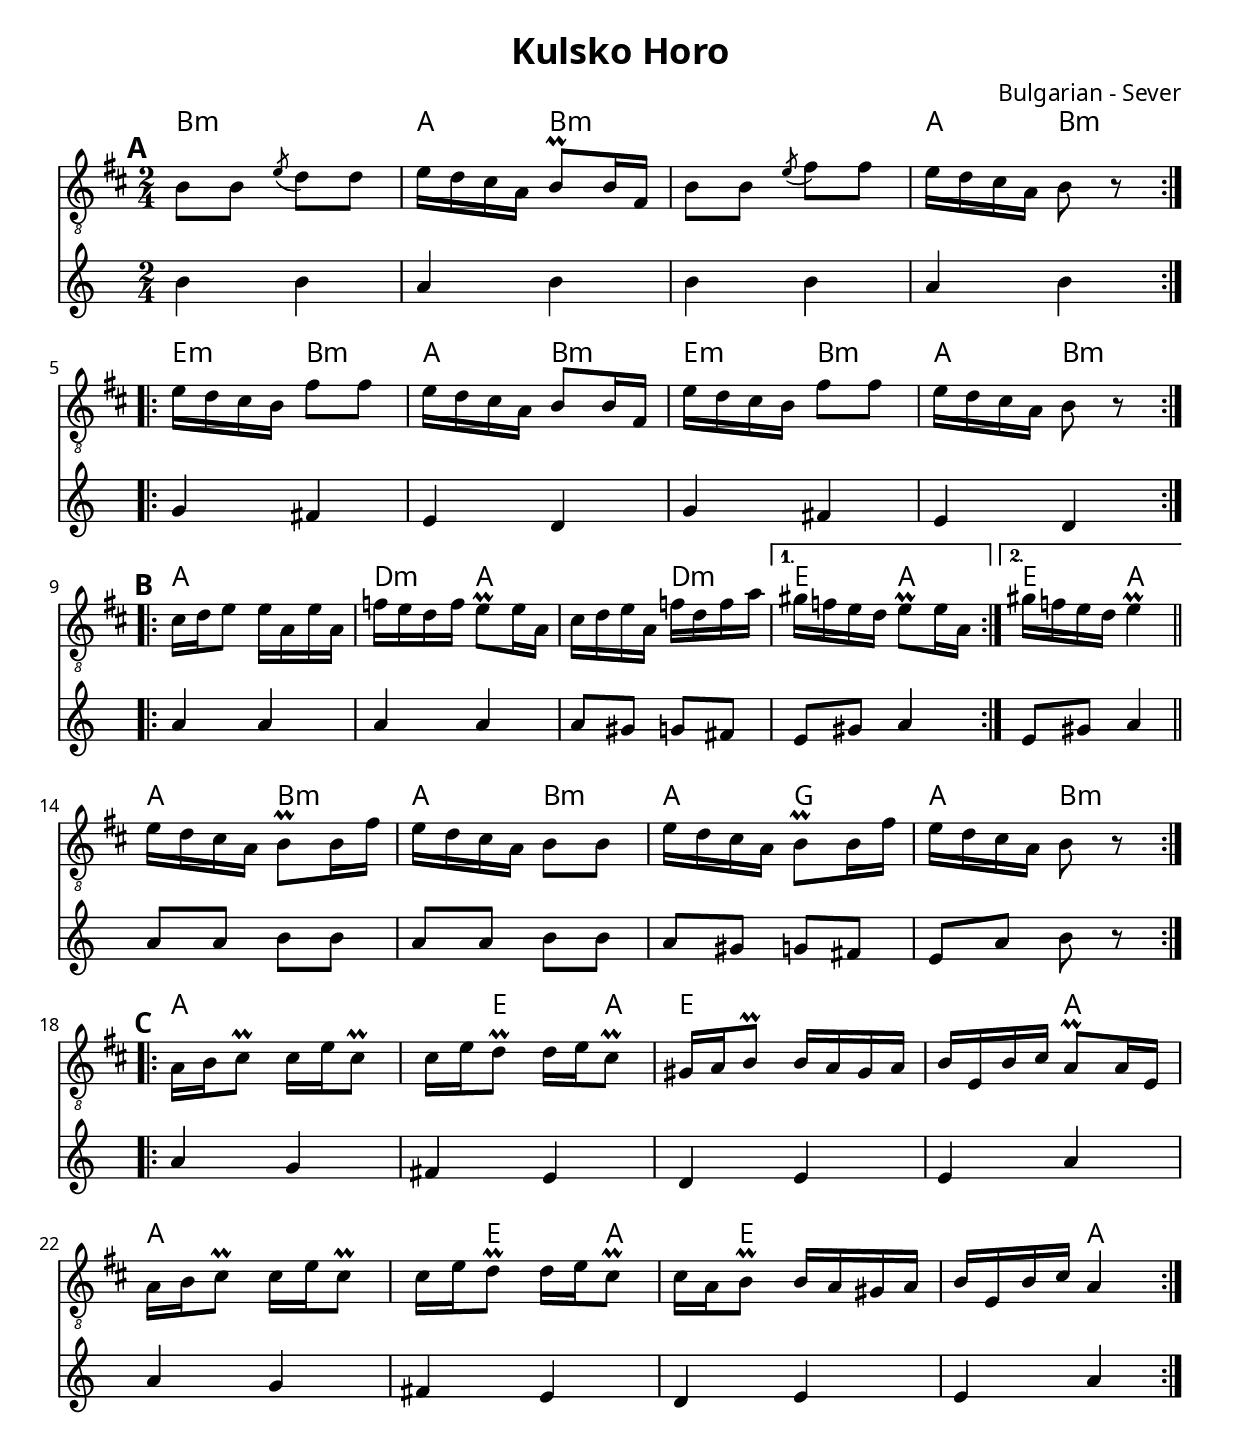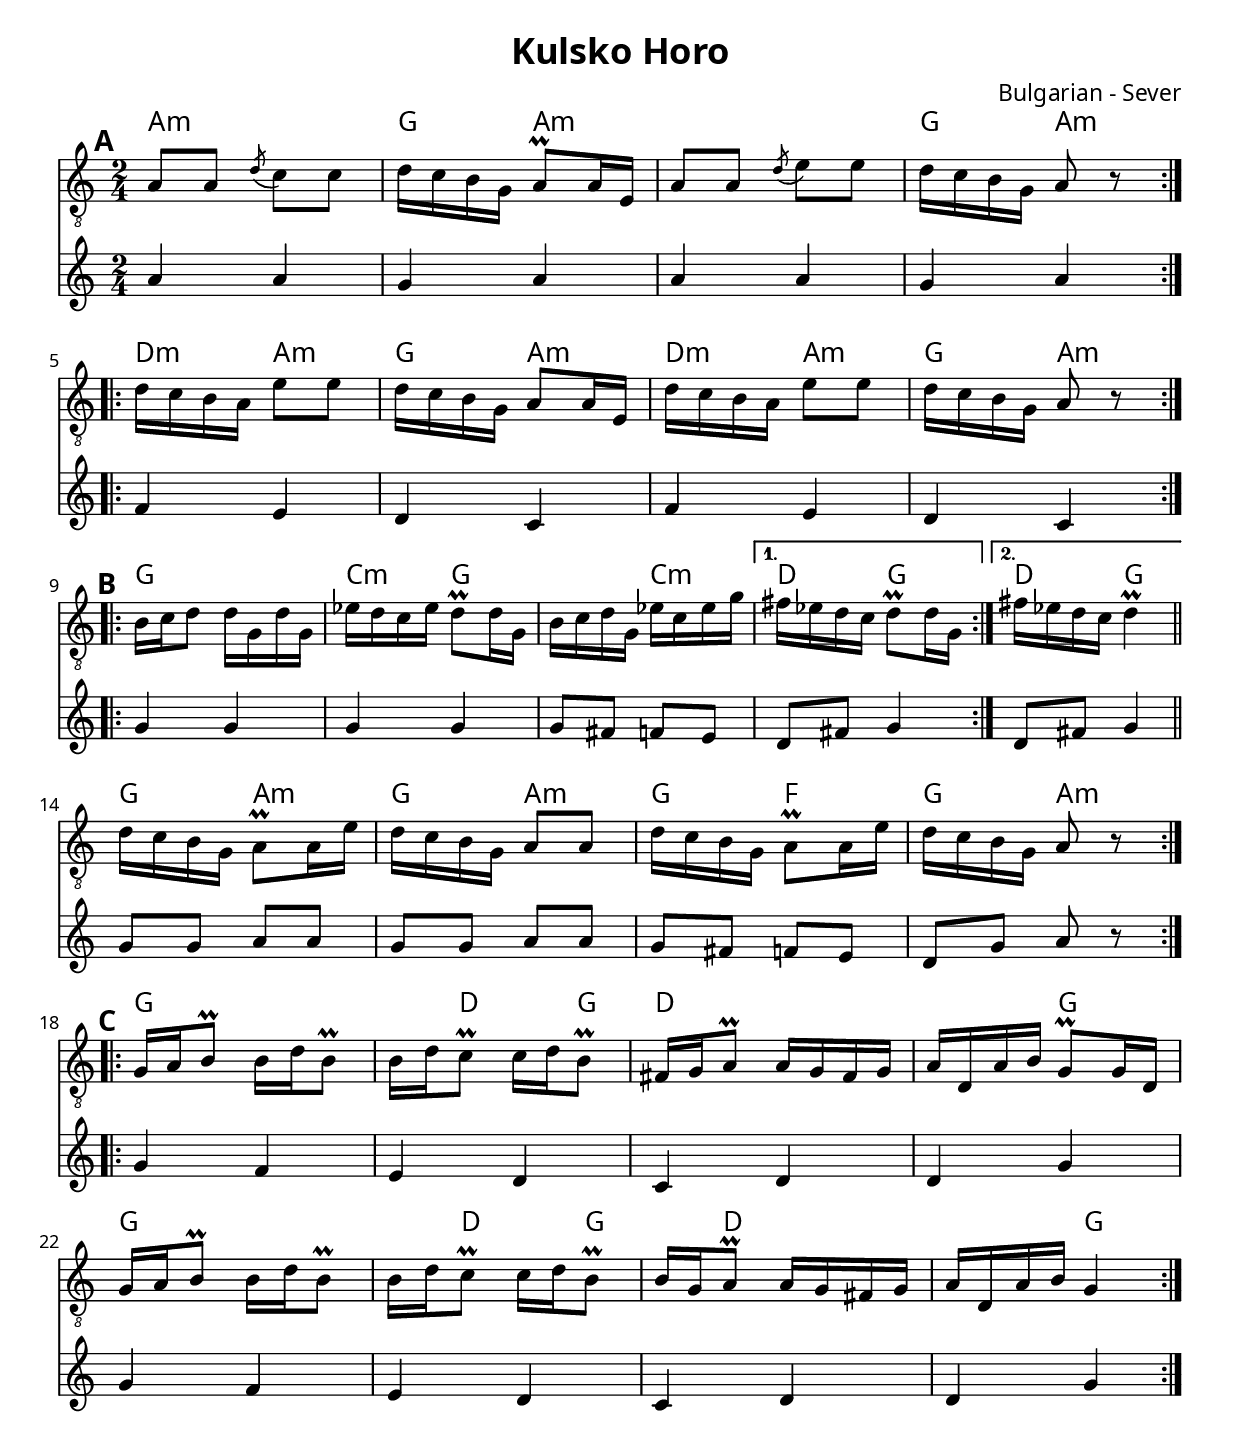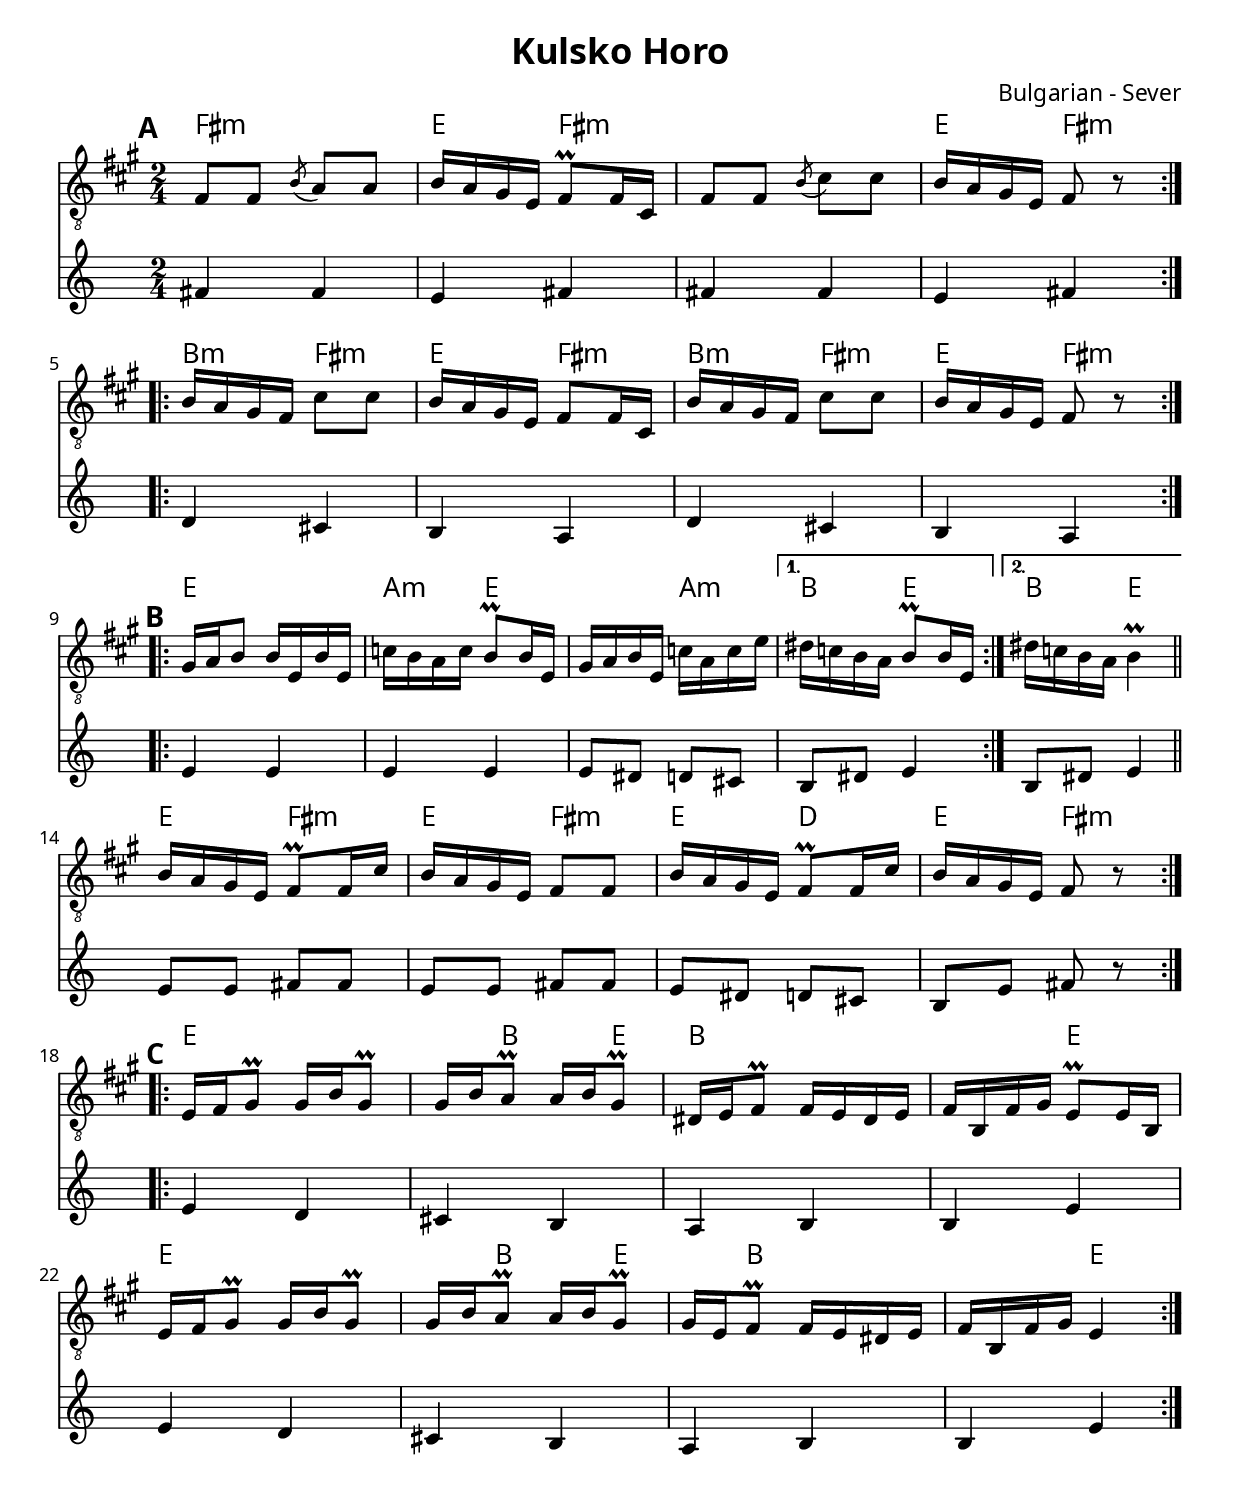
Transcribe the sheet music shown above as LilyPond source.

% {{{ PARAMETRI
  myTitle = "Kulsko Horo"
  mySubTitle = "Bulgarian - Sever"
  myKey = \key c \major
  myTime = \time 2/4
  myTempo =  #(ly:make-moment 190 4)
% }}}

% INTESTAZIONE {{{
\version "2.18.2"

\header {
  title = \myTitle
  composer = \mySubTitle
}

\paper{
  print-first-page-number = ##t
  oddHeaderMarkup = \markup \null
  evenHeaderMarkup = \markup \null
  #(set-global-staff-size 10)
  myStaffSize = #20
  fonts = #(make-pango-font-tree
  "FontAwesome"
  "FontAwesome"
  "FontAwesome"
  (/ myStaffSize 20))
}

global = {
  \myKey
  \numericTimeSignature
  \myTime
  \set Score.markFormatter = #format-mark-box-alphabet
}
\layout { indent = #0 }
%}}}

% {{{ TEMA UNO
  temaUno = {
    % A
    \mark \default
    \repeat volta 2 {a8 a \acciaccatura{d8} c c | d16 c b g a8\prall a16 e | a8 a \acciaccatura{d8} e e | d16 c b g a8 r8|  }
    \break
    \repeat volta 2{ d16 c b a e'8 e | d16 c b g a8 a16 e | d'16 c b a e'8 e | d16 c b g a8 r8 | }
    \break

    % B
    \mark \default
    \repeat volta 2{
      b16 c d8 d16 g, d' g, | ees' d c ees d8\prall d16 g, | b c d g, ees' c ees g |
    }
    \alternative{
      {fis16 ees d c d8\prall d16 g, |}
      {fis'16 ees d c d4\prall|}
    }
    \bar"||"
    \break
    \repeat volta 2{ d16 c b g a8\prall a16 e' | d c b g a8 a | d16 c b g a8\prall a16 e' | d c b g a8 r8 | }
    \break

    % C
    \mark \default
    \repeat volta 2{
      g16 a b8\prall b16 d b8\prall | b16 d c8\prall c16 d b8\prall | fis16 g a8\prall a16 g fis g | a d, a' b g8\prall g16 d |
      \break
      g16 a b8\prall b16 d b8\prall | b16 d c8\prall c16 d b8\prall | b16 g a8\prall a16 g fis g | a d, a' b g4 |
    }
  }
% }}}

% {{{ TEMA DUE
  temaDue = {
    % A
    \repeat volta 2 {a'4 a | g a | a a | g a |}
    \repeat volta 2{f4 e | d c | f e | d c |}

    % B
    \repeat volta 2{
      g'4 g | g g | g8 fis f e |
    }
    \alternative{
      {d8 fis g4}
      {d8 fis g4}
    }
    \repeat volta 2{g8 g a a | g g a a | g fis f e | d  g a r8 |}

    % C
    \repeat volta 2{ g4 f | e d | c d | d g | g f | e d | c d | d g | }
  }
% }}}

% {{{ ACCORDI
  accordi = \chordmode{
    % A
    \repeat volta 2 {a2:m | g4 a4:m | a2:m | g4 a4:m |}
    \repeat volta 2{d4:m a4:m | g4 a4:m | d4:m a4:m | g4 a4:m |}

    % B
    \repeat volta 2{
      g2 | c4:m g4 | g4 c4:m | 
    }
    \alternative{
      {d4 g4|}
      {d4 g4|}
    }
    \repeat volta 2{g4 a4:m | g4 a4:m | g4 f4 | g4 a4:m|}

    % C
    \repeat volta 2{g2 | g8 d8 d8 g8 | d2 | d4 g4 | g2 | g8 d8 d8 g8 | g8 d8 d4 | d4 g4 |}
  }
% }}}

% LYRICS {{{
testoCompleto=\markup {
}
% }}}

% SCORE {{{
temaUnoPart = \relative c' {
  \temaUno
}

temaDuePart = \relative c' {
  \temaDue
}

chordsPart ={
  \new ChordNames {
    \set chordChanges = ##t
    \accordi
  }
}

temaUnoPart = \new Staff \with {
  instrumentName = ""
  midiInstrument = "piano"
} { \clef "treble_8" \global \temaUnoPart }

temaDue = \new Staff \with {
  instrumentName = ""
  midiInstrument = "piano"
} { \clef "treble_8" \global \temaDuePart }

scoreContent = << 
  \chordsPart
  \temaUnoPart
  \temaDuePart
>>
%}}}

% {{{ BOOKS
  \book{
    \bookOutputSuffix "C"
    \score {
      \scoreContent
      \layout {}
      \midi { \context { \Score tempoWholesPerMinute = #(ly:make-moment 190 4) } }
    }
    \testoCompleto
  }

  \book{
    \bookOutputSuffix "Bb"
    \score { \transpose c d {\scoreContent} }
    \testoCompleto
  }

  \book{
    \bookOutputSuffix "Eb"
    \score { \transpose ees c { \scoreContent } }
    \testoCompleto
  }
% }}}
